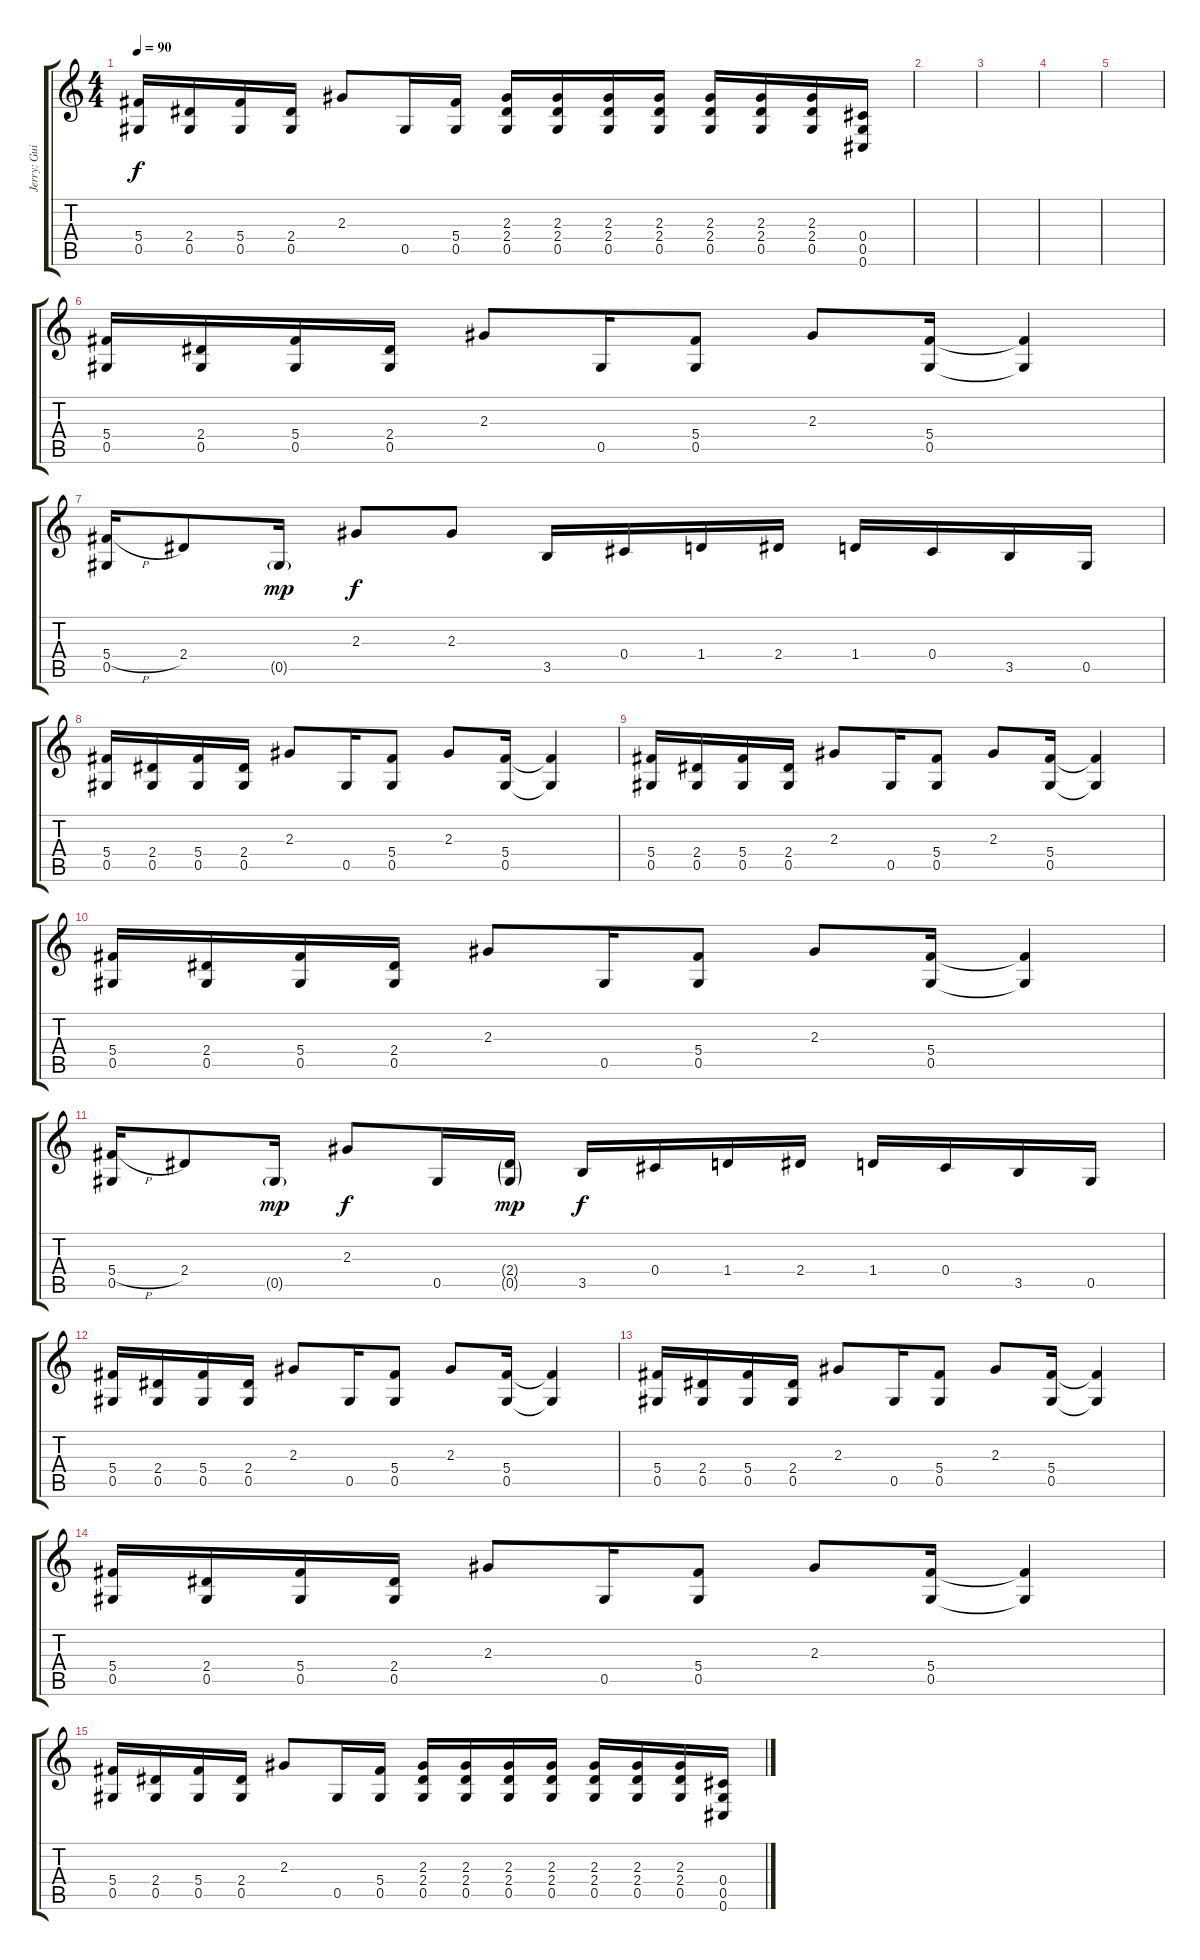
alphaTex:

\track ("Jerry: Guitar 2" "Jerry: Gui") {instrument distortionguitar}
\staff {score tabs}
\tuning (Eb4 Bb3 Gb3 Db3 Ab2 Db2) {hide}
\ts (4 4)
\tempo 90
\clef g2
\ks c
(5.4 0.5).16{dy f} (2.4 0.5).16 (5.4 0.5).16 (2.4 0.5).16 2.3.8 0.5.16 (5.4 0.5).16 (2.3 2.4 0.5).16 (2.3 2.4 0.5).16 (2.3 2.4 0.5).16 (2.3 2.4 0.5).16 (2.3 2.4 0.5).16 (2.3 2.4 0.5).16 (2.3 2.4 0.5).16 (0.4 0.5 0.6).16 |
|
|
|
|
(5.4 0.5).16 (2.4 0.5).16 (5.4 0.5).16 (2.4 0.5).16 2.3.8 0.5.16 (5.4 0.5).8 2.3.8 (5.4 0.5).16 (5.4{t} 0.5{t}).4 |
(5.4{h} 0.5).16 2.4.8 0.5{g}.16{dy mp} 2.3.8{dy f} 2.3.8 3.5.16 0.4.16 1.4.16 2.4.16 1.4.16 0.4.16 3.5.16 0.5.16 |
(5.4 0.5).16 (2.4 0.5).16 (5.4 0.5).16 (2.4 0.5).16 2.3.8 0.5.16 (5.4 0.5).8 2.3.8 (5.4 0.5).16 (5.4{t} 0.5{t}).4 |
(5.4 0.5).16 (2.4 0.5).16 (5.4 0.5).16 (2.4 0.5).16 2.3.8 0.5.16 (5.4 0.5).8 2.3.8 (5.4 0.5).16 (5.4{t} 0.5{t}).4 |
(5.4 0.5).16 (2.4 0.5).16 (5.4 0.5).16 (2.4 0.5).16 2.3.8 0.5.16 (5.4 0.5).8 2.3.8 (5.4 0.5).16 (5.4{t} 0.5{t}).4 |
(5.4{h} 0.5).16 2.4.8 0.5{g}.16{dy mp} 2.3.8{dy f} 0.5.16 (2.4{g} 0.5{g}).16{dy mp} 3.5.16{dy f} 0.4.16 1.4.16 2.4.16 1.4.16 0.4.16 3.5.16 0.5.16 |
(5.4 0.5).16 (2.4 0.5).16 (5.4 0.5).16 (2.4 0.5).16 2.3.8 0.5.16 (5.4 0.5).8 2.3.8 (5.4 0.5).16 (5.4{t} 0.5{t}).4 |
(5.4 0.5).16 (2.4 0.5).16 (5.4 0.5).16 (2.4 0.5).16 2.3.8 0.5.16 (5.4 0.5).8 2.3.8 (5.4 0.5).16 (5.4{t} 0.5{t}).4 |
(5.4 0.5).16 (2.4 0.5).16 (5.4 0.5).16 (2.4 0.5).16 2.3.8 0.5.16 (5.4 0.5).8 2.3.8 (5.4 0.5).16 (5.4{t} 0.5{t}).4 |
(5.4 0.5).16 (2.4 0.5).16 (5.4 0.5).16 (2.4 0.5).16 2.3.8 0.5.16 (5.4 0.5).16 (2.3 2.4 0.5).16 (2.3 2.4 0.5).16 (2.3 2.4 0.5).16 (2.3 2.4 0.5).16 (2.3 2.4 0.5).16 (2.3 2.4 0.5).16 (2.3 2.4 0.5).16 (0.4 0.5 0.6).16
